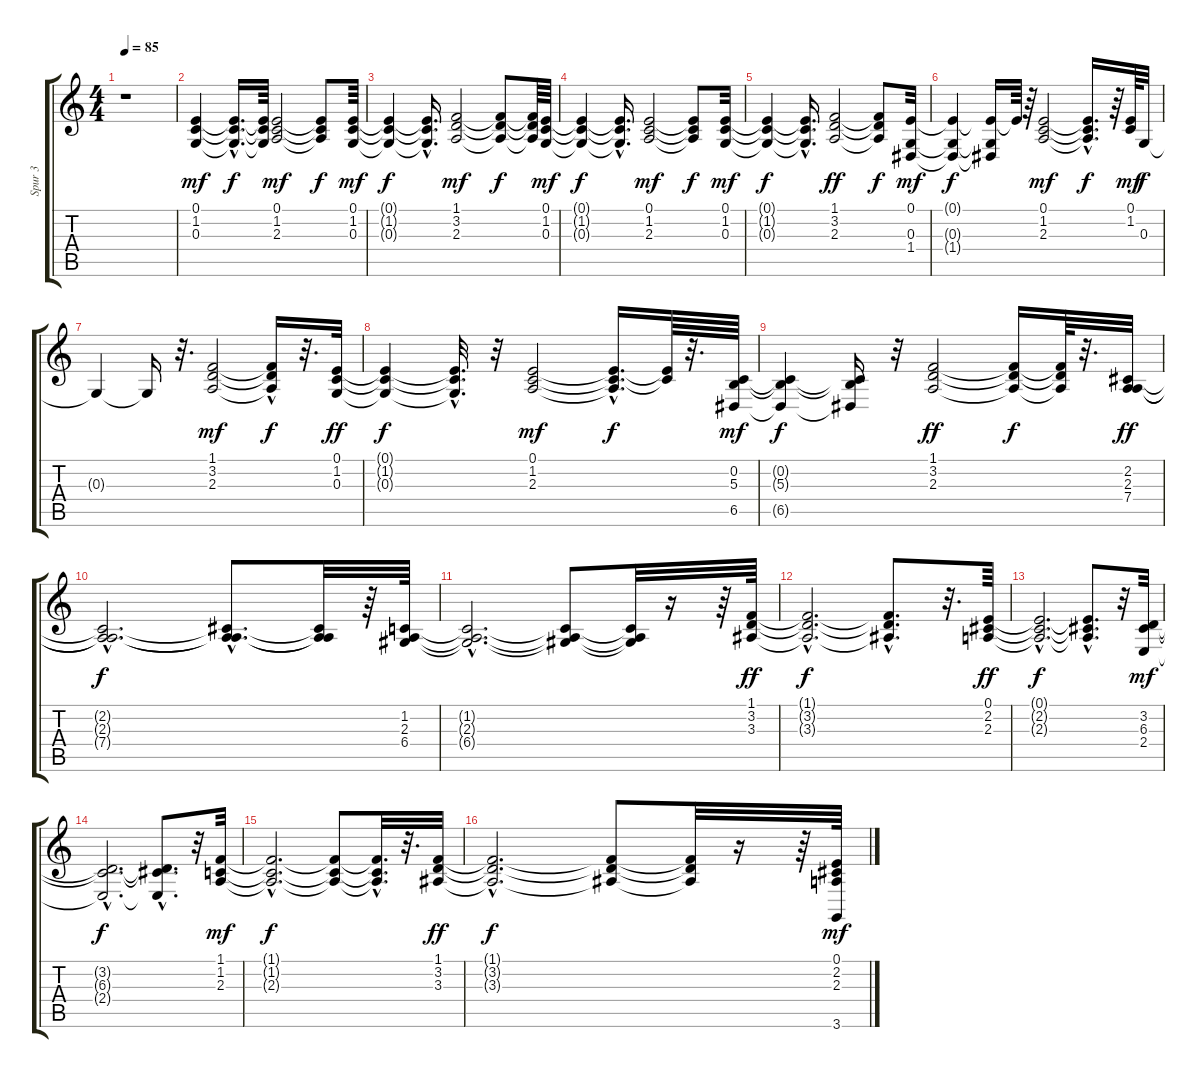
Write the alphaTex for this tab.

\track ("Spur 3" "Spur 3") {instrument stringensemble1}
\staff {score tabs}
\tuning (E4 B3 G3 D3 A2 E2) {hide}
\ts (4 4)
\tempo 85
\clef g2
\ks c
r.1{dy mf instrument stringensemble1} |
(0.1 1.2 0.3).4 (0.1{hac t} 1.2{hac t} 0.3{hac t}).16{d dy f} (0.1{t} 1.2{t} 0.3{t}).64 (0.1 1.2 2.3).2{dy mf} (0.1{t} 1.2{t} 2.3{t}).8{dy f} (0.1 1.2 0.3).64{dy mf} |
(0.1{t} 1.2{t} 0.3{t}).4{dy f} (0.1{hac t} 1.2{hac t} 0.3{hac t}).16{d} (1.1 3.2 2.3).2{dy mf} (1.1{t} 3.2{t} 2.3{t}).8{dy f} (1.1{t} 3.2{t} 2.3{t}).64 (0.1 1.2 0.3).64{dy mf} |
(0.1{t} 1.2{t} 0.3{t}).4{dy f} (0.1{hac t} 1.2{hac t} 0.3{hac t}).16{d} (0.1 1.2 2.3).2{dy mf} (0.1{t} 1.2{t} 2.3{t}).8{dy f} (0.1 1.2 0.3).32{dy mf} |
(0.1{t} 1.2{t} 0.3{t}).4{dy f} (0.1{hac t} 1.2{hac t} 0.3{hac t}).16{d} (1.1 3.2 2.3).2{dy ff} (1.1{t} 3.2{t} 2.3{t}).8{dy f} (0.1 0.3 1.4).32{dy mf} |
(0.1{t} 0.3{t} 1.4{t}).4{dy f} (0.1{t} 0.3{t} 1.4{t}).16 0.1{t}.64 r.64 (0.1 1.2 2.3).2{dy mf} (0.1{t} 1.2{hac t} 2.3{hac t}).16{d dy f} r.64 (0.1 1.2).64{dy mf} 0.3.32{dy f} |
0.3{t}.4 0.3{t}.16 r.32{d} (1.1 3.2 2.3).2{dy mf} (1.1{hac t} 3.2{t} 2.3{t}).16{dy f} r.32{d} (0.1 1.2 0.3).32{dy ff} |
(0.1{t} 1.2{t} 0.3{t}).4{dy f} (0.1{hac t} 1.2{hac t} 0.3{hac t}).32{d} r.32 (0.1 1.2 2.3).2{dy mf} (0.1{hac t} 1.2{hac t} 2.3{hac t}).16{d dy f} (0.1{t} 1.2{t}).64 r.32{d} (0.2 5.3 6.5).64{dy mf} |
(0.2{t} 5.3{t} 6.5{t}).4{dy f} (0.2{t} 5.3{t} 6.5{t}).16 r.32 (1.1 3.2 2.3).2{dy ff} (1.1{t} 3.2{t} 2.3{t}).16{dy f} (1.1{t} 3.2{t} 2.3{t}).64 r.32{d} (2.2 2.3 7.4).32{dy ff} |
(2.2{hac t} 2.3{hac t} 7.4{hac t}).2{d dy f} (2.2{hac t} 2.3{hac t} 7.4{hac t}).8{d} (2.2{t} 2.3{t} 7.4{t}).32 r.64 (1.2 2.3 6.4).64 |
(1.2{hac t} 2.3{hac t} 6.4{hac t}).2{d} (1.2{t} 2.3{t} 6.4{t}).8 (1.2{t} 2.3{t} 6.4{t}).32 r.16 r.64 (1.1 3.2 3.3).64{dy ff} |
(1.1{hac t} 3.2{hac t} 3.3{hac t}).2{d dy f} (1.1{hac t} 3.2{hac t} 3.3{hac t}).8{d} r.32{d} (0.1 2.2 2.3).64{dy ff} |
(0.1{hac t} 2.2{hac t} 2.3{hac t}).2{d dy f} (0.1{hac t} 2.2{t} 2.3{t}).8{d} r.32 (3.2 6.3 2.4).32{dy mf} |
(3.2{hac t} 6.3{hac t} 2.4{hac t}).2{d dy f} (3.2{hac t} 6.3{hac t} 2.4{t}).8{d} r.32 (1.1 1.2 2.3).32{dy mf} |
(1.1{hac t} 1.2{hac t} 2.3{hac t}).2{d dy f} (1.1{t} 1.2{t} 2.3{t}).8 (1.1{hac t} 1.2{hac t} 2.3{hac t}).32{d} r.32{d} (1.1 3.2 3.3).32{dy ff} |
(1.1{hac t} 3.2{hac t} 3.3{hac t}).2{d dy f} (1.1{t} 3.2{t} 3.3{t}).8 (1.1{t} 3.2{t} 3.3{t}).32 r.16 r.64 (0.1 2.2 2.3 3.6).64{dy mf}
